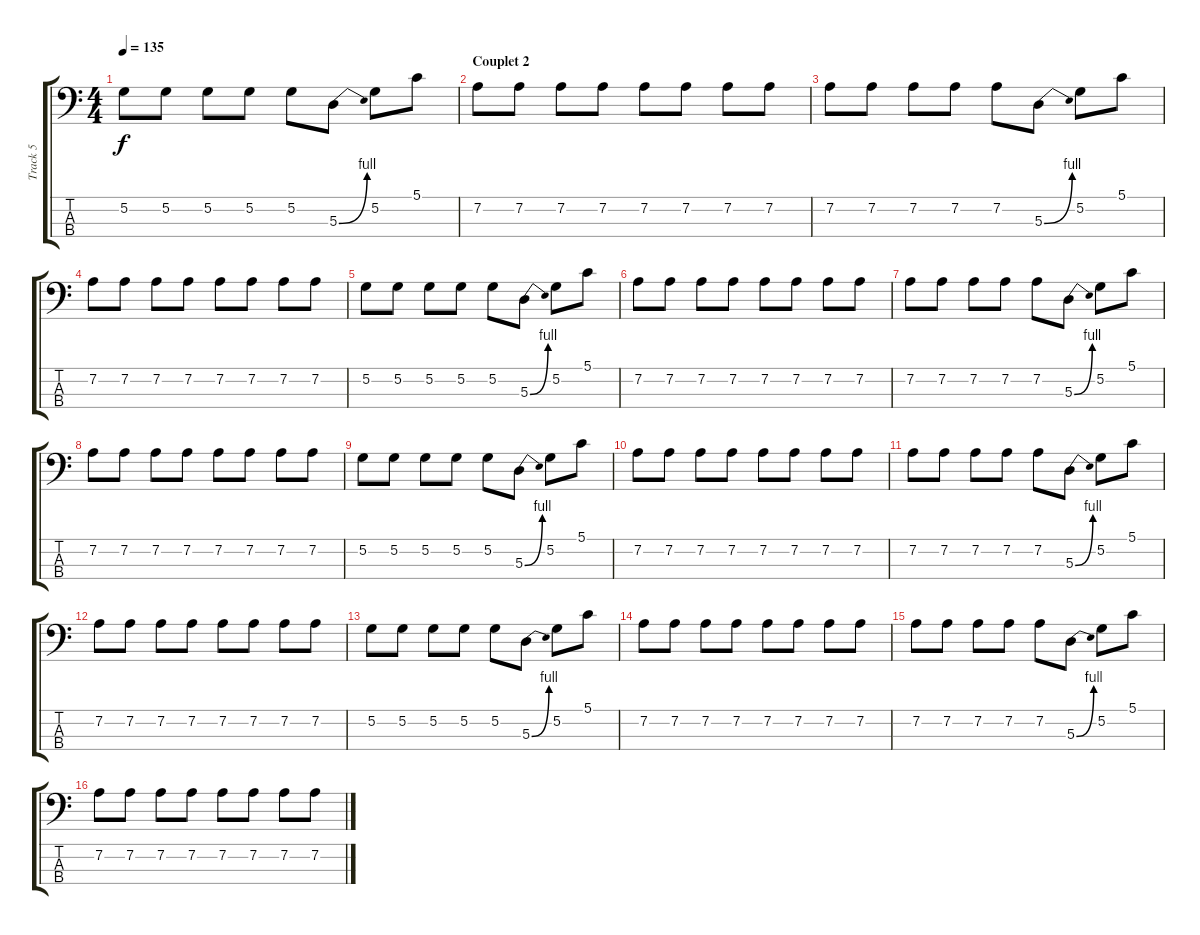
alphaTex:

\track ("Track 5" "Track 5") {instrument electricbassfinger}
\staff {score tabs}
\tuning (G2 D2 A1 E1) {hide}
\ts (4 4)
\tempo 135
\clef f4
\ks c
5.2.8{dy f} 5.2.8 5.2.8 5.2.8 5.2.8 5.3{be (bend 0 0 60 4)}.8 5.2.8 5.1.8 |
\section ("" "Couplet 2")
7.2.8 7.2.8 7.2.8 7.2.8 7.2.8 7.2.8 7.2.8 7.2.8 |
7.2.8 7.2.8 7.2.8 7.2.8 7.2.8 5.3{be (bend 0 0 60 4)}.8 5.2.8 5.1.8 |
7.2.8 7.2.8 7.2.8 7.2.8 7.2.8 7.2.8 7.2.8 7.2.8 |
5.2.8 5.2.8 5.2.8 5.2.8 5.2.8 5.3{be (bend 0 0 60 4)}.8 5.2.8 5.1.8 |
7.2.8 7.2.8 7.2.8 7.2.8 7.2.8 7.2.8 7.2.8 7.2.8 |
7.2.8 7.2.8 7.2.8 7.2.8 7.2.8 5.3{be (bend 0 0 60 4)}.8 5.2.8 5.1.8 |
7.2.8 7.2.8 7.2.8 7.2.8 7.2.8 7.2.8 7.2.8 7.2.8 |
5.2.8 5.2.8 5.2.8 5.2.8 5.2.8 5.3{be (bend 0 0 60 4)}.8 5.2.8 5.1.8 |
7.2.8 7.2.8 7.2.8 7.2.8 7.2.8 7.2.8 7.2.8 7.2.8 |
7.2.8 7.2.8 7.2.8 7.2.8 7.2.8 5.3{be (bend 0 0 60 4)}.8 5.2.8 5.1.8 |
7.2.8 7.2.8 7.2.8 7.2.8 7.2.8 7.2.8 7.2.8 7.2.8 |
5.2.8 5.2.8 5.2.8 5.2.8 5.2.8 5.3{be (bend 0 0 60 4)}.8 5.2.8 5.1.8 |
7.2.8 7.2.8 7.2.8 7.2.8 7.2.8 7.2.8 7.2.8 7.2.8 |
7.2.8 7.2.8 7.2.8 7.2.8 7.2.8 5.3{be (bend 0 0 60 4)}.8 5.2.8 5.1.8 |
7.2.8 7.2.8 7.2.8 7.2.8 7.2.8 7.2.8 7.2.8 7.2.8
